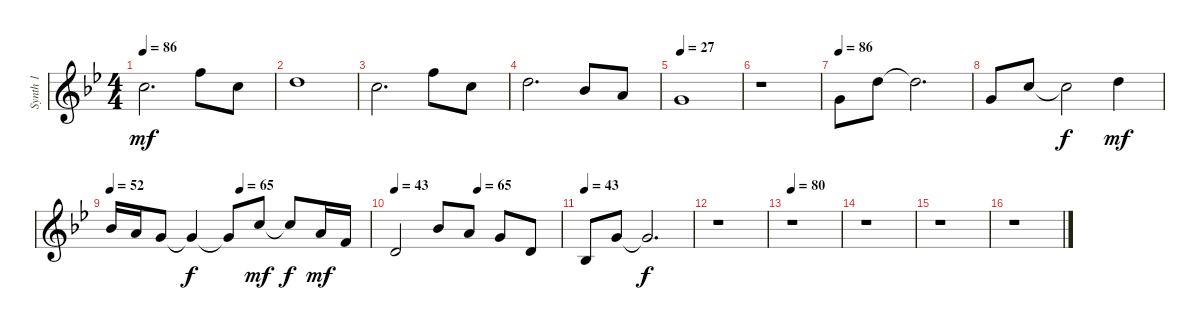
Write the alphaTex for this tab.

\track ("Synth 1" "Synth 1") {instrument frenchhorn}
\staff {score}
\tuning (E4 B3 G3 D3 A2 E2) {hide}
\ts (4 4)
\tempo 86
\clef g2
\ks gminor
13.2.2{d dy mf} 13.1.8 13.2.8 |
10.1.1 |
13.2.2{d} 13.1.8 13.2.8 |
10.1.2{d} 11.2.8 10.2.8 |
\tempo 27
12.3.1 |
r.1 |
\tempo 86
12.3.8 10.1.8 10.1{t}.2{d} |
12.3.8 13.2.8 13.2{t}.2{dy f} 10.1.4{dy mf} |
\tempo 52
\tempo (65 0.5)
11.2.16 10.2.16 12.3.8 12.3{t}.4{dy f} 12.3{t}.8 13.2.8{dy mf} 13.2{t}.8{dy f} 10.2.16{dy mf} 10.3.16 |
\tempo 43
\tempo (65 0.5)
12.4.2 11.2.8 10.2.8 12.3.8 12.4.8 |
\tempo 43
13.5.8 12.3.8 12.3{t}.2{d dy f} |
r.1 |
\tempo 80
r.1 |
r.1 |
r.1 |
r.1
